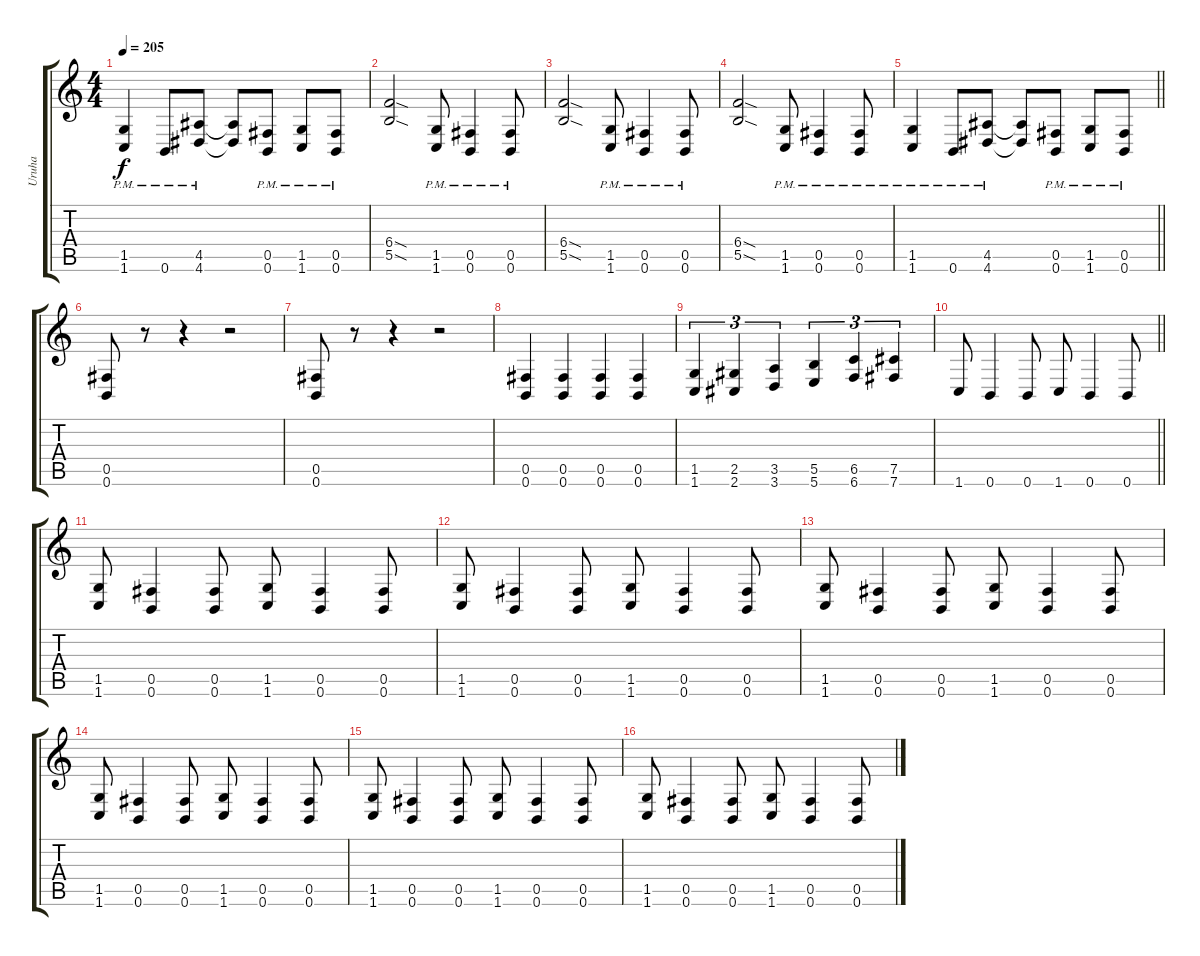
\track ("Uruha" "Uruha") {instrument distortionguitar}
\staff {score tabs}
\tuning (Db4 Ab3 E3 B2 Gb2 B1) {hide}
\ts (4 4)
\tempo 205
\clef g2
\ks c
(1.5{pm} 1.6{pm}).4{dy f} 0.6{pm}.8 (4.5{pm} 4.6{pm}).8 (4.5{t} 4.6{t}).8 (0.5{pm} 0.6{pm}).8 (1.5{pm} 1.6{pm}).8 (0.5{pm} 0.6{pm}).8 |
(6.4{sod} 5.5{sod}).2 (1.5{pm} 1.6{pm}).8 (0.5{pm} 0.6{pm}).4 (0.5{pm} 0.6{pm}).8 |
(6.4{sod} 5.5{sod}).2 (1.5{pm} 1.6{pm}).8 (0.5{pm} 0.6{pm}).4 (0.5{pm} 0.6{pm}).8 |
(6.4{sod} 5.5{sod}).2 (1.5{pm} 1.6{pm}).8 (0.5{pm} 0.6{pm}).4 (0.5{pm} 0.6{pm}).8 |
\barLineRight lightlight
(1.5{pm} 1.6{pm}).4 0.6{pm}.8 (4.5{pm} 4.6{pm}).8 (4.5{t} 4.6{t}).8 (0.5{pm} 0.6{pm}).8 (1.5{pm} 1.6{pm}).8 (0.5{pm} 0.6{pm}).8 |
(0.5 0.6).8 r.8 r.4 r.2 |
(0.5 0.6).8 r.8 r.4 r.2 |
(0.5 0.6).4 (0.5 0.6).4 (0.5 0.6).4 (0.5 0.6).4 |
(1.5 1.6).4{tu (3 2)} (2.5 2.6).4{tu (3 2)} (3.5 3.6).4{tu (3 2)} (5.5 5.6).4{tu (3 2)} (6.5 6.6).4{tu (3 2)} (7.5 7.6).4{tu (3 2)} |
\barLineRight lightlight
1.6.8 0.6.4 0.6.8 1.6.8 0.6.4 0.6.8 |
(1.5 1.6).8 (0.5 0.6).4 (0.5 0.6).8 (1.5 1.6).8 (0.5 0.6).4 (0.5 0.6).8 |
(1.5 1.6).8 (0.5 0.6).4 (0.5 0.6).8 (1.5 1.6).8 (0.5 0.6).4 (0.5 0.6).8 |
(1.5 1.6).8 (0.5 0.6).4 (0.5 0.6).8 (1.5 1.6).8 (0.5 0.6).4 (0.5 0.6).8 |
(1.5 1.6).8 (0.5 0.6).4 (0.5 0.6).8 (1.5 1.6).8 (0.5 0.6).4 (0.5 0.6).8 |
(1.5 1.6).8 (0.5 0.6).4 (0.5 0.6).8 (1.5 1.6).8 (0.5 0.6).4 (0.5 0.6).8 |
(1.5 1.6).8 (0.5 0.6).4 (0.5 0.6).8 (1.5 1.6).8 (0.5 0.6).4 (0.5 0.6).8
